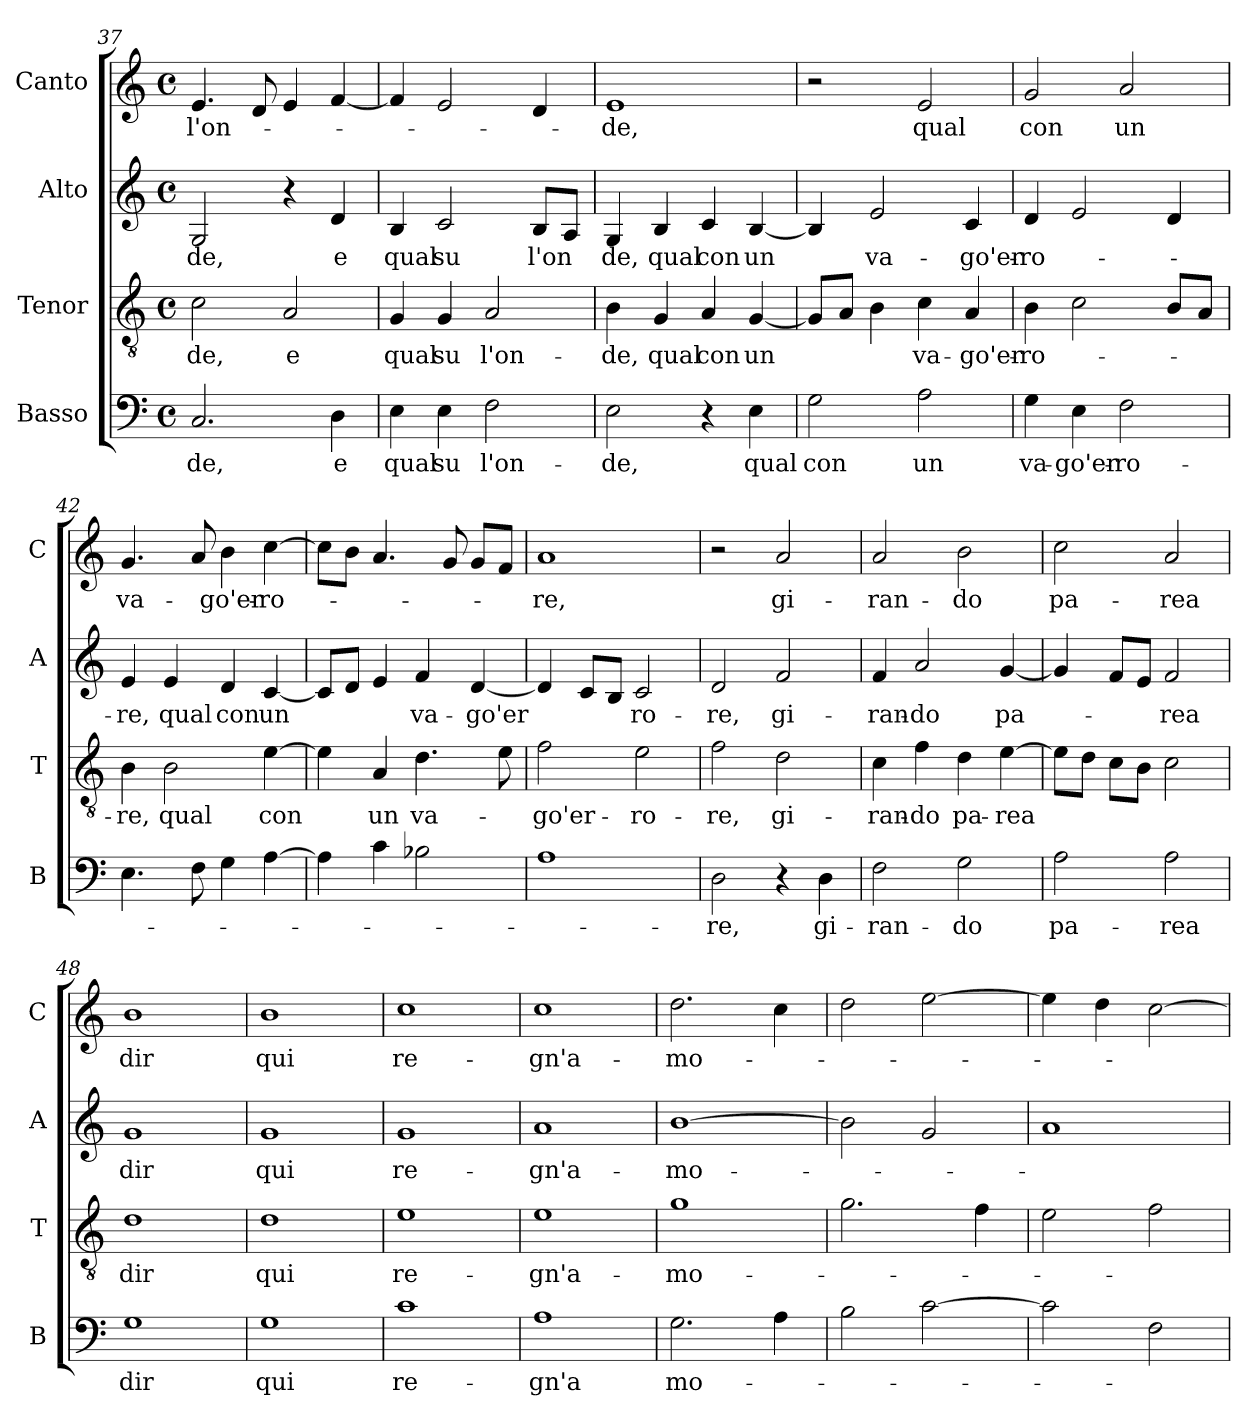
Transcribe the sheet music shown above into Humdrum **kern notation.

**kern	**text	**kern	**text	**kern	**text	**kern	**text
*part4	*part4	*part3	*part3	*part2	*part2	*part1	*part1
*staff4	*staff4	*staff3	*staff3	*staff2	*staff2	*staff1	*staff1
*I"Basso	*	*I"Tenor	*	*I"Alto	*	*I"Canto	*
*I'B	*	*I'T	*	*I'A	*	*I'C	*
*clefF4	*	*clefGv2	*	*clefG2	*	*clefG2	*
*k[]	*	*k[]	*	*k[]	*	*k[]	*
*C:	*	*C:	*	*C:	*	*C:	*
*M4/4	*	*M4/4	*	*M4/4	*	*M4/4	*
*met(c)	*	*met(c)	*	*met(c)	*	*met(c)	*
=37	=37	=37	=37	=37	=37	=37	=37
!	!LO:LY:b	!	!LO:LY:b	!	!LO:LY:b	!	!LO:LY:b
2.C/	-de,	2c\	-de,	2G/	-de,	4.e/	l'on-
.	.	.	.	.	.	8d/	.
!	!	!	!LO:LY:b	!	!	!	!
.	.	2A/	e	4r	.	4e/	.
!	!LO:LY:b	!	!	!	!LO:LY:b	!	!
4D\	e	.	.	4d/	e	[4f/	.
=38	=38	=38	=38	=38	=38	=38	=38
!	!LO:LY:b	!	!LO:LY:b	!	!LO:LY:b	!	!
4E\	qual	4G/	qual	4B/	qual	4f/]	.
!	!LO:LY:b	!	!LO:LY:b	!	!LO:LY:b	!	!
4E\	su	4G/	su	2c/	su	2e/	.
!	!LO:LY:b	!	!LO:LY:b	!	!	!	!
2F\	l'on-	2A/	l'on-	.	.	.	.
!	!	!	!	!	!LO:LY:b	!	!
.	.	.	.	8B/L	l'on	4d/	.
.	.	.	.	8A/J	.	.	.
=39	=39	=39	=39	=39	=39	=39	=39
!	!LO:LY:b	!	!LO:LY:b	!	!LO:LY:b	!	!LO:LY:b
2E\	-de,	4B\	-de,	4G/	de,	1e	-de,
!	!	!	!LO:LY:b	!	!LO:LY:b	!	!
.	.	4G/	qual	4B/	qual	.	.
!	!	!	!LO:LY:b	!	!LO:LY:b	!	!
4r	.	4A/	con	4c/	con	.	.
!	!LO:LY:b	!	!LO:LY:b	!	!LO:LY:b	!	!
4E\	qual	[4G/	un	[4B/	un	.	.
!!LO:LB:g=z
=40	=40	=40	=40	=40	=40	=40	=40
!	!LO:LY:b	!	!	!	!	!	!
2G\	con	8G/L]	.	4B/]	.	2r	.
.	.	8A/J	.	.	.	.	.
!	!	!	!	!	!LO:LY:b	!	!
.	.	4B\	.	2e/	va-	.	.
!	!LO:LY:b	!	!LO:LY:b	!	!	!	!LO:LY:b
2A\	un	4c\	va-	.	.	2e/	qual
!	!	!	!LO:LY:b	!	!LO:LY:b	!	!
.	.	4A/	-go'er-	4c/	-go'er-	.	.
=41	=41	=41	=41	=41	=41	=41	=41
!	!LO:LY:b	!	!LO:LY:b	!	!LO:LY:b	!	!LO:LY:b
4G\	va-	4B\	-ro-	4d/	-ro-	2g/	con
!	!LO:LY:b	!	!	!	!	!	!
4E\	-go'er-	2c\	.	2e/	.	.	.
!	!LO:LY:b	!	!	!	!	!	!LO:LY:b
2F\	-ro-	.	.	.	.	2a/	un
.	.	8B/L	.	4d/	.	.	.
.	.	8A/J	.	.	.	.	.
=42	=42	=42	=42	=42	=42	=42	=42
!	!	!	!LO:LY:b	!	!LO:LY:b	!	!LO:LY:b
4.E\	.	4B\	-re,	4e/	-re,	4.g/	va-
!	!	!	!LO:LY:b	!	!LO:LY:b	!	!
.	.	2B\	qual	4e/	qual	.	.
8F\	.	.	.	.	.	8a/	.
!	!	!	!	!	!LO:LY:b	!	!LO:LY:b
4G\	.	.	.	4d/	con	4b\	-go'er-
!	!	!	!LO:LY:b	!	!LO:LY:b	!	!LO:LY:b
[4A\	.	[4e\	con	[4c/	un	[4cc\	-ro-
=43	=43	=43	=43	=43	=43	=43	=43
4A\]	.	4e\]	.	8c/L]	.	8cc\L]	.
.	.	.	.	8d/J	.	8b\J	.
!	!	!	!LO:LY:b	!	!	!	!
4c\	.	4A/	un	4e/	.	4.a/	.
!	!	!	!LO:LY:b	!	!LO:LY:b	!	!
2B-X\	.	4.d\	va-	4f/	va-	.	.
.	.	.	.	.	.	8g/	.
!	!	!	!	!	!LO:LY:b	!	!
.	.	.	.	[4d/	-go'er	8g/L	.
.	.	8e\	.	.	.	8f/J	.
=44	=44	=44	=44	=44	=44	=44	=44
!	!	!	!LO:LY:b	!	!	!	!LO:LY:b
1A	.	2f\	-go'er-	4d/]	.	1a	-re,
.	.	.	.	8c/L	.	.	.
.	.	.	.	8B/J	.	.	.
!	!	!	!LO:LY:b	!	!LO:LY:b	!	!
.	.	2e\	-ro-	2c/	ro-	.	.
!!LO:LB:g=z
=45	=45	=45	=45	=45	=45	=45	=45
!	!LO:LY:b	!	!LO:LY:b	!	!LO:LY:b	!	!
2D\	-re,	2f\	-re,	2d/	-re,	2r	.
!	!	!	!LO:LY:b	!	!LO:LY:b	!	!LO:LY:b
4r	.	2d\	gi-	2f/	gi-	2a/	gi-
!	!LO:LY:b	!	!	!	!	!	!
4D\	gi-	.	.	.	.	.	.
=46	=46	=46	=46	=46	=46	=46	=46
!	!LO:LY:b	!	!LO:LY:b	!	!LO:LY:b	!	!LO:LY:b
2F\	-ran-	4c\	-ran-	4f/	-ran-	2a/	-ran-
!	!	!	!LO:LY:b	!	!LO:LY:b	!	!
.	.	4f\	-do	2a/	-do	.	.
!	!LO:LY:b	!	!LO:LY:b	!	!	!	!LO:LY:b
2G\	-do	4d\	pa-	.	.	2b\	-do
!	!	!	!LO:LY:b	!	!LO:LY:b	!	!
.	.	[4e\	-rea	[4g/	pa-	.	.
=47	=47	=47	=47	=47	=47	=47	=47
!	!LO:LY:b	!	!	!	!	!	!LO:LY:b
2A\	pa-	8e\L]	.	4g/]	.	2cc\	pa-
.	.	8d\J	.	.	.	.	.
.	.	8c\L	.	8f/L	.	.	.
.	.	8B\J	.	8e/J	.	.	.
!	!LO:LY:b	!	!	!	!LO:LY:b	!	!LO:LY:b
2A\	-rea	2c\	.	2f/	-rea	2a/	-rea
=48	=48	=48	=48	=48	=48	=48	=48
!	!LO:LY:b	!	!LO:LY:b	!	!LO:LY:b	!	!LO:LY:b
1G	dir	1d	dir	1g	dir	1b	dir
=49	=49	=49	=49	=49	=49	=49	=49
!	!LO:LY:b	!	!LO:LY:b	!	!LO:LY:b	!	!LO:LY:b
1G	qui	1d	qui	1g	qui	1b	qui
=50	=50	=50	=50	=50	=50	=50	=50
!	!LO:LY:b	!	!LO:LY:b	!	!LO:LY:b	!	!LO:LY:b
1c	re-	1e	re-	1g	re-	1cc	re-
=51	=51	=51	=51	=51	=51	=51	=51
!	!LO:LY:b	!	!LO:LY:b	!	!LO:LY:b	!	!LO:LY:b
1A	-gn'a	1e	-gn'a-	1a	-gn'a-	1cc	-gn'a-
!!LO:PB:g=z
=52	=52	=52	=52	=52	=52	=52	=52
!	!LO:LY:b	!	!LO:LY:b	!	!LO:LY:b	!	!LO:LY:b
2.G\	mo-	1g	-mo-	[1b	-mo-	2.dd\	-mo-
4A\	.	.	.	.	.	4cc\	.
=53	=53	=53	=53	=53	=53	=53	=53
2B\	.	2.g\	.	2b\]	.	2dd\	.
[2c\	.	.	.	2g/	.	[2ee\	.
.	.	4f\	.	.	.	.	.
=54	=54	=54	=54	=54	=54	=54	=54
2c\]	.	2e\	.	1a	.	4ee\]	.
.	.	.	.	.	.	4dd\	.
2F\	.	2f\	.	.	.	[2cc\	.
=	=	=	=	=	=	=	=
*-	*-	*-	*-	*-	*-	*-	*-
